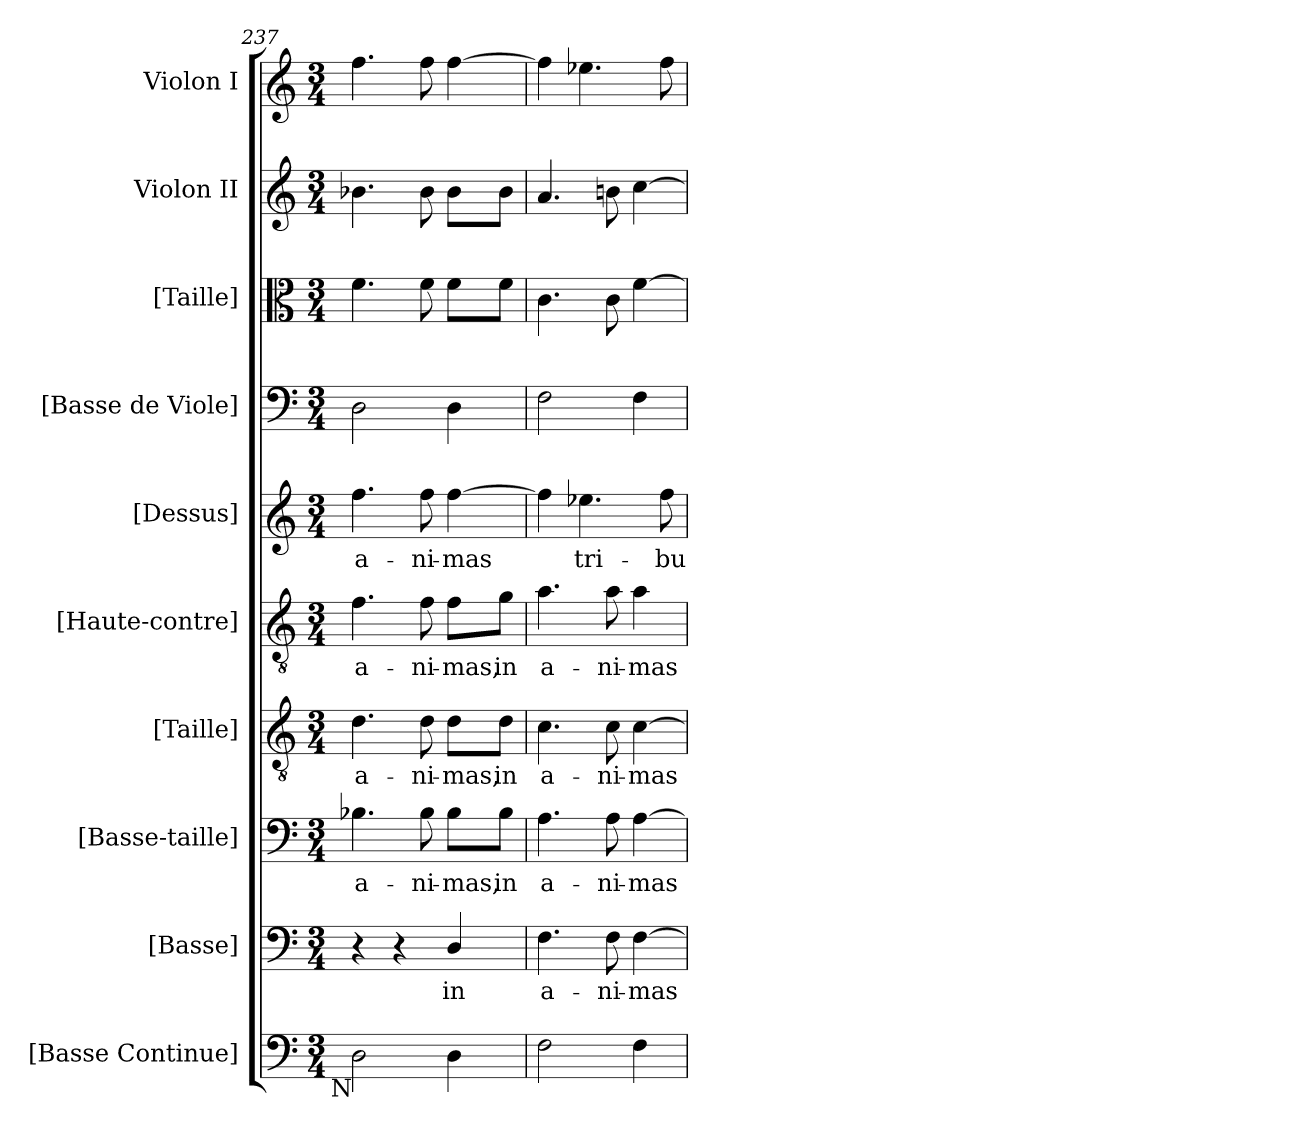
**kern	**kern	**text	**kern	**text	**kern	**text	**kern	**text	**kern	**text	**kern	**kern	**kern	**kern
*part10	*part9	*part9	*part8	*part8	*part7	*part7	*part6	*part6	*part5	*part5	*part4	*part3	*part2	*part1
*staff10	*staff9	*staff9	*staff8	*staff8	*staff7	*staff7	*staff6	*staff6	*staff5	*staff5	*staff4	*staff3	*staff2	*staff1
*I"[Basse Continue]	*I"[Basse]	*	*I"[Basse-taille]	*	*I"[Taille]	*	*I"[Haute-contre]	*	*I"[Dessus]	*	*I"[Basse de Viole]	*I"[Taille]	*I"Violon II	*I"Violon I
*I'B.c.	*I'B.	*	*I'B.t.	*	*I'T.	*	*I'H.C.	*	*I'D.	*	*	*	*I'Vln. II	*I'Vln. I
*clefF4	*clefF4	*	*clefF4	*	*clefGv2	*	*clefGv2	*	*clefG2	*	*clefF4	*clefC3	*clefG2	*clefG2
*	*	*	*	*	*ITrd7c12	*	*ITrd7c12	*	*	*	*	*	*	*
*k[]	*k[]	*	*k[]	*	*k[]	*	*k[]	*	*k[]	*	*k[]	*k[]	*k[]	*k[]
*M3/4	*M3/4	*	*M3/4	*	*M3/4	*	*M3/4	*	*M3/4	*	*M3/4	*M3/4	*M3/4	*M3/4
=237	=237	=237	=237	=237	=237	=237	=237	=237	=237	=237	=237	=237	=237	=237
!	!	!	!	!LO:LY:b:color=#000000	!	!	!	!	!	!	!	!	!	!
!	!	!	!	!	!	!LO:LY:b:color=#000000	!	!	!	!	!	!	!	!
!	!	!	!	!	!	!	!	!LO:LY:b:color=#000000	!	!	!	!	!	!
!LO:TX:b:rj:t=N	!	!	!	!	!	!	!	!	!	!	!	!	!	!
!	!	!	!	!	!	!	!	!	!	!LO:LY:b:color=#000000	!	!	!	!
2Di\	4r	.	4.B-Xi\	a-	4.Di\	a-	4.Fi\	a-	4.ffi\	a-	2Di\	4.fi\	4.b-Xi\	4.ffi\
.	4r	.	.	.	.	.	.	.	.	.	.	.	.	.
!	!	!	!	!LO:LY:b:color=#000000	!	!	!	!	!	!	!	!	!	!
!	!	!	!	!	!	!LO:LY:b:color=#000000	!	!	!	!	!	!	!	!
!	!	!	!	!	!	!	!	!LO:LY:b:color=#000000	!	!	!	!	!	!
!	!	!	!	!	!	!	!	!	!	!LO:LY:b:color=#000000	!	!	!	!
.	.	.	8B-i\	-ni-	8Di\	-ni-	8Fi\	-ni-	8ffi\	-ni-	.	8fi\	8b-i\	8ffi\
!	!	!LO:LY:b:color=#000000	!	!	!	!	!	!	!	!	!	!	!	!
!	!	!	!	!LO:LY:b:color=#000000	!	!	!	!	!	!	!	!	!	!
!	!	!	!	!	!	!LO:LY:b:color=#000000	!	!	!	!	!	!	!	!
!	!	!	!	!	!	!	!	!LO:LY:b:color=#000000	!	!	!	!	!	!
!	!	!	!	!	!	!	!	!	!	!LO:LY:b:color=#000000	!	!	!	!
4Di\	4Di/	in	8B-i\L	-mas,	8Di\L	-mas,	8Fi\L	-mas,	[4ffi\	-mas	4Di\	8fi\L	8b-i\L	[4ffi\
!	!	!	!	!LO:LY:b:color=#000000	!	!	!	!	!	!	!	!	!	!
!	!	!	!	!	!	!LO:LY:b:color=#000000	!	!	!	!	!	!	!	!
!	!	!	!	!	!	!	!	!LO:LY:b:color=#000000	!	!	!	!	!	!
.	.	.	8B-i\J	in	8Di\J	in	8Gi\J	in	.	.	.	8fi\J	8b-i\J	.
=238	=238	=238	=238	=238	=238	=238	=238	=238	=238	=238	=238	=238	=238	=238
!	!	!LO:LY:b:color=#000000	!	!	!	!	!	!	!	!	!	!	!	!
!	!	!	!	!LO:LY:b:color=#000000	!	!	!	!	!	!	!	!	!	!
!	!	!	!	!	!	!LO:LY:b:color=#000000	!	!	!	!	!	!	!	!
!	!	!	!	!	!	!	!	!LO:LY:b:color=#000000	!	!	!	!	!	!
2Fi\	4.Fi\	a-	4.Ai\	a-	4.Ci\	a-	4.Ai\	a-	4ffi\]	.	2Fi\	4.ci\	4.ai/	4ffi\]
!	!	!	!	!	!	!	!	!	!	!LO:LY:b:color=#000000	!	!	!	!
.	.	.	.	.	.	.	.	.	4.ee-Xi\	tri-	.	.	.	4.ee-Xi\
!	!	!LO:LY:b:color=#000000	!	!	!	!	!	!	!	!	!	!	!	!
!	!	!	!	!LO:LY:b:color=#000000	!	!	!	!	!	!	!	!	!	!
!	!	!	!	!	!	!LO:LY:b:color=#000000	!	!	!	!	!	!	!	!
!	!	!	!	!	!	!	!	!LO:LY:b:color=#000000	!	!	!	!	!	!
.	8Fi\	-ni-	8Ai\	-ni-	8Ci\	-ni-	8Ai\	-ni-	.	.	.	8ci\	8bni\	.
!	!	!LO:LY:b:color=#000000	!	!	!	!	!	!	!	!	!	!	!	!
!	!	!	!	!LO:LY:b:color=#000000	!	!	!	!	!	!	!	!	!	!
!	!	!	!	!	!	!LO:LY:b:color=#000000	!	!	!	!	!	!	!	!
!	!	!	!	!	!	!	!	!LO:LY:b:color=#000000	!	!	!	!	!	!
4Fi\	[4Fi\	-mas	[4Ai\	-mas	[4Ci\	-mas	4Ai\	-mas	.	.	4Fi\	[4fi\	[4cci\	.
!	!	!	!	!	!	!	!	!	!	!LO:LY:b:color=#000000	!	!	!	!
.	.	.	.	.	.	.	.	.	8ffi\	-bu-	.	.	.	8ffi\
=	=	=	=	=	=	=	=	=	=	=	=	=	=	=
*-	*-	*-	*-	*-	*-	*-	*-	*-	*-	*-	*-	*-	*-	*-
